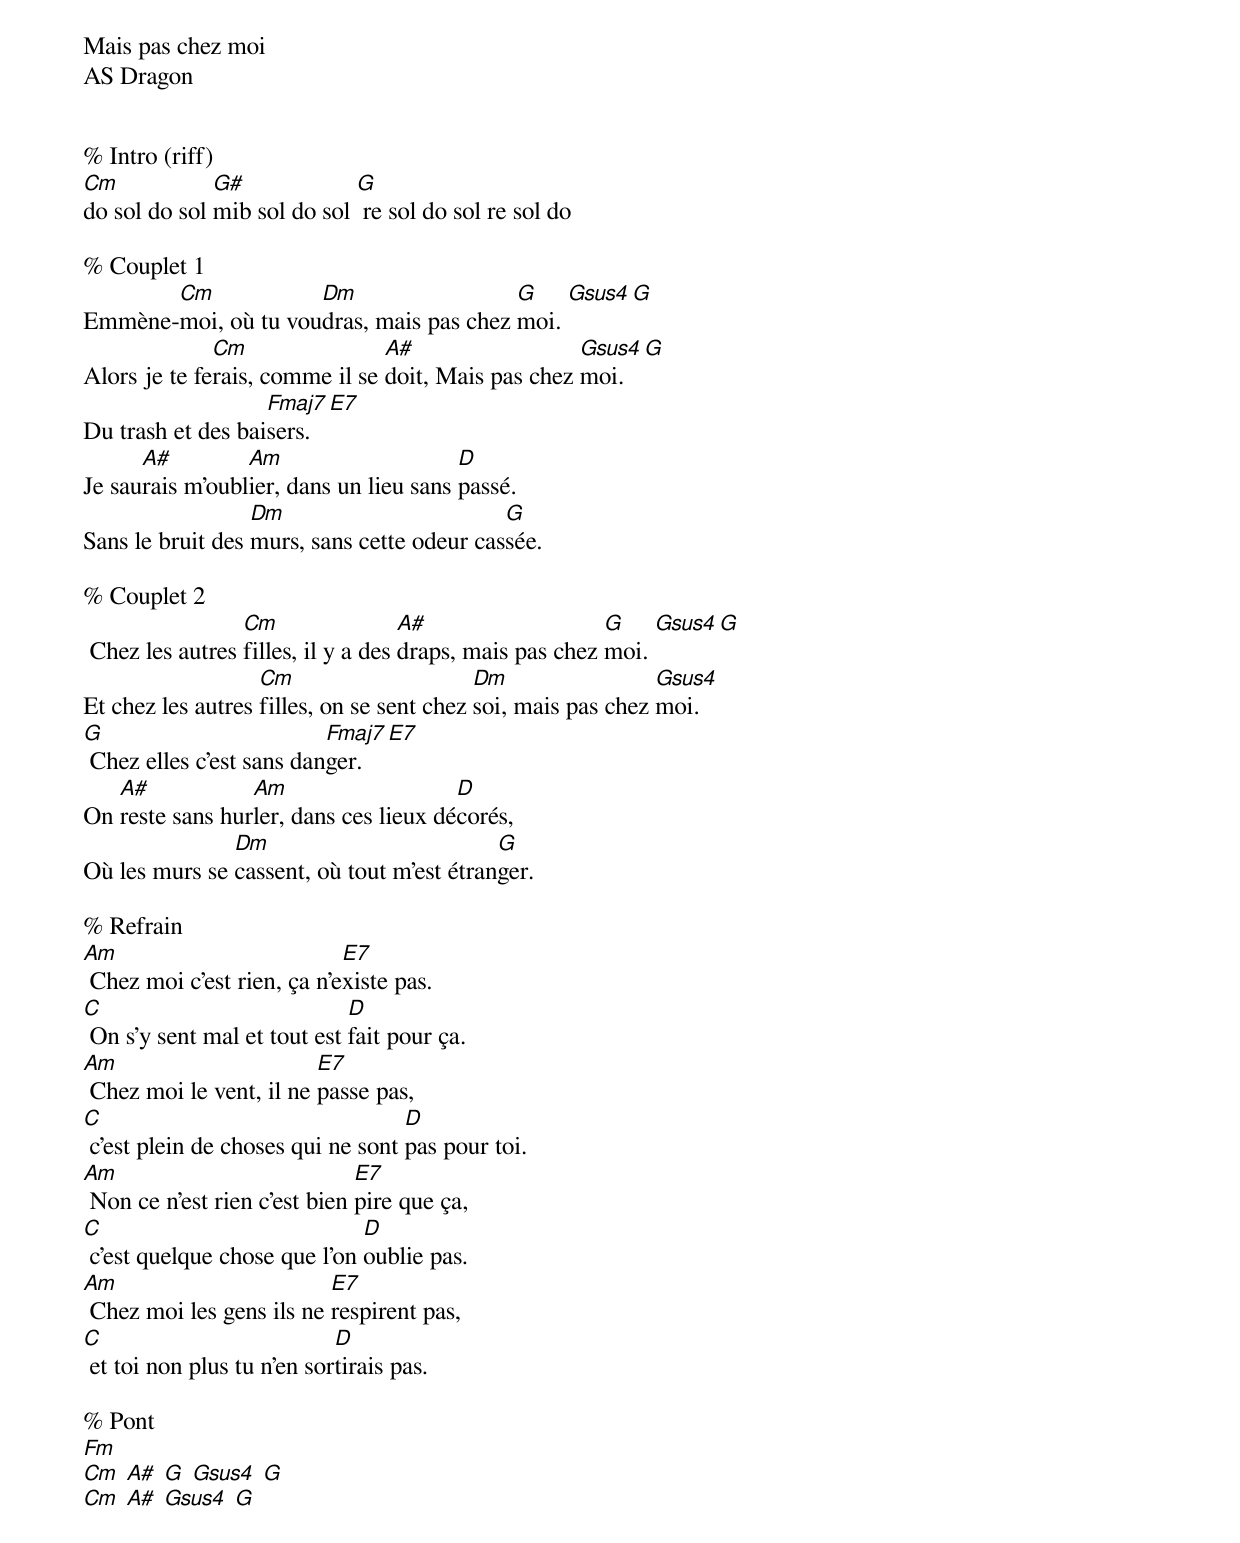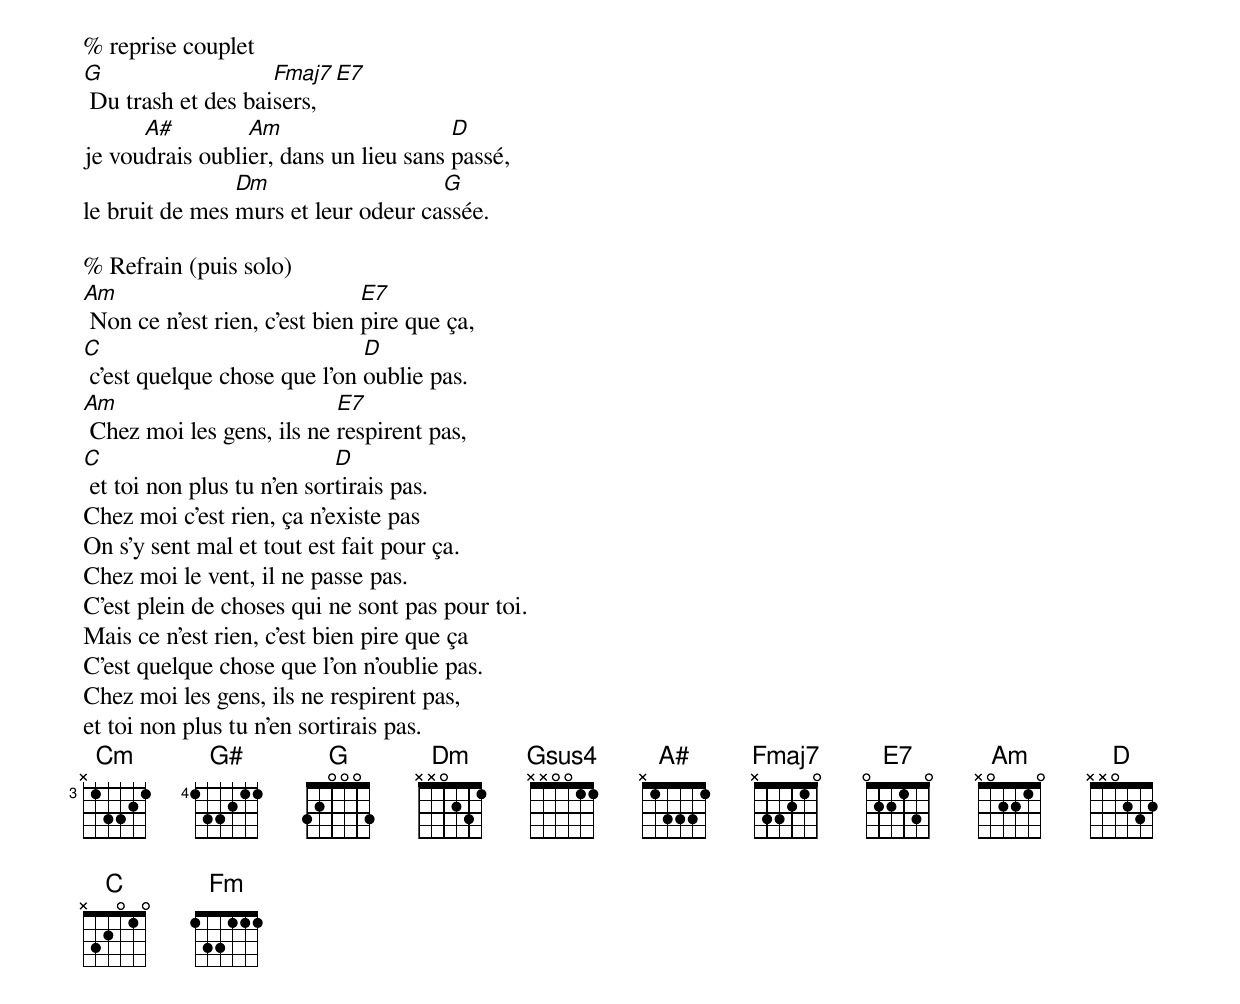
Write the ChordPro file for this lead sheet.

Mais pas chez moi
AS Dragon


% Intro (riff)
[Cm]do sol do sol [G#]mib sol do sol [G] re sol do sol re sol do

% Couplet 1
Emmène-[Cm]moi, où tu vou[Dm]dras, mais pas chez [G]moi. [Gsus4][G]
Alors je te fe[Cm]rais, comme il se [A#]doit, Mais pas chez [Gsus4]moi. [G]
Du trash et des bai[Fmaj7]sers. [E7]
Je sau[A#]rais m'oubl[Am]ier, dans un lieu sans [D]passé.
Sans le bruit des [Dm]murs, sans cette odeur cas[G]sée.

% Couplet 2
 Chez les autres [Cm]filles, il y a des [A#]draps, mais pas chez [G]moi. [Gsus4][G]
Et chez les autres [Cm]filles, on se sent chez [Dm]soi, mais pas chez [Gsus4]moi.
[G] Chez elles c'est sans dan[Fmaj7]ger. [E7]
On [A#]reste sans hur[Am]ler, dans ces lieux dé[D]corés,
Où les murs se [Dm]cassent, où tout m'est étran[G]ger.

% Refrain
[Am] Chez moi c'est rien, ça n'e[E7]xiste pas.
[C] On s'y sent mal et tout est [D]fait pour ça.
[Am] Chez moi le vent, il ne [E7]passe pas,
[C] c'est plein de choses qui ne sont [D]pas pour toi.
[Am] Non ce n'est rien c'est bien [E7]pire que ça,
[C] c'est quelque chose que l'on [D]oublie pas.
[Am] Chez moi les gens ils ne [E7]respirent pas,
[C] et toi non plus tu n'en sor[D]tirais pas.

% Pont
[Fm]
[Cm] [A#] [G] [Gsus4] [G]
[Cm] [A#] [Gsus4] [G]

% reprise couplet
[G] Du trash et des bai[Fmaj7]sers, [E7]
je vou[A#]drais oubli[Am]er, dans un lieu sans [D]passé,
le bruit de mes [Dm]murs et leur odeur ca[G]ssée.

% Refrain (puis solo)
[Am] Non ce n'est rien, c'est bien [E7]pire que ça,
[C] c'est quelque chose que l'on [D]oublie pas.
[Am] Chez moi les gens, ils ne [E7]respirent pas,
[C] et toi non plus tu n'en sor[D]tirais pas.
Chez moi c'est rien, ça n'existe pas
On s'y sent mal et tout est fait pour ça.
Chez moi le vent, il ne passe pas.
C'est plein de choses qui ne sont pas pour toi.
Mais ce n'est rien, c'est bien pire que ça
C'est quelque chose que l'on n'oublie pas.
Chez moi les gens, ils ne respirent pas,
et toi non plus tu n'en sortirais pas.
